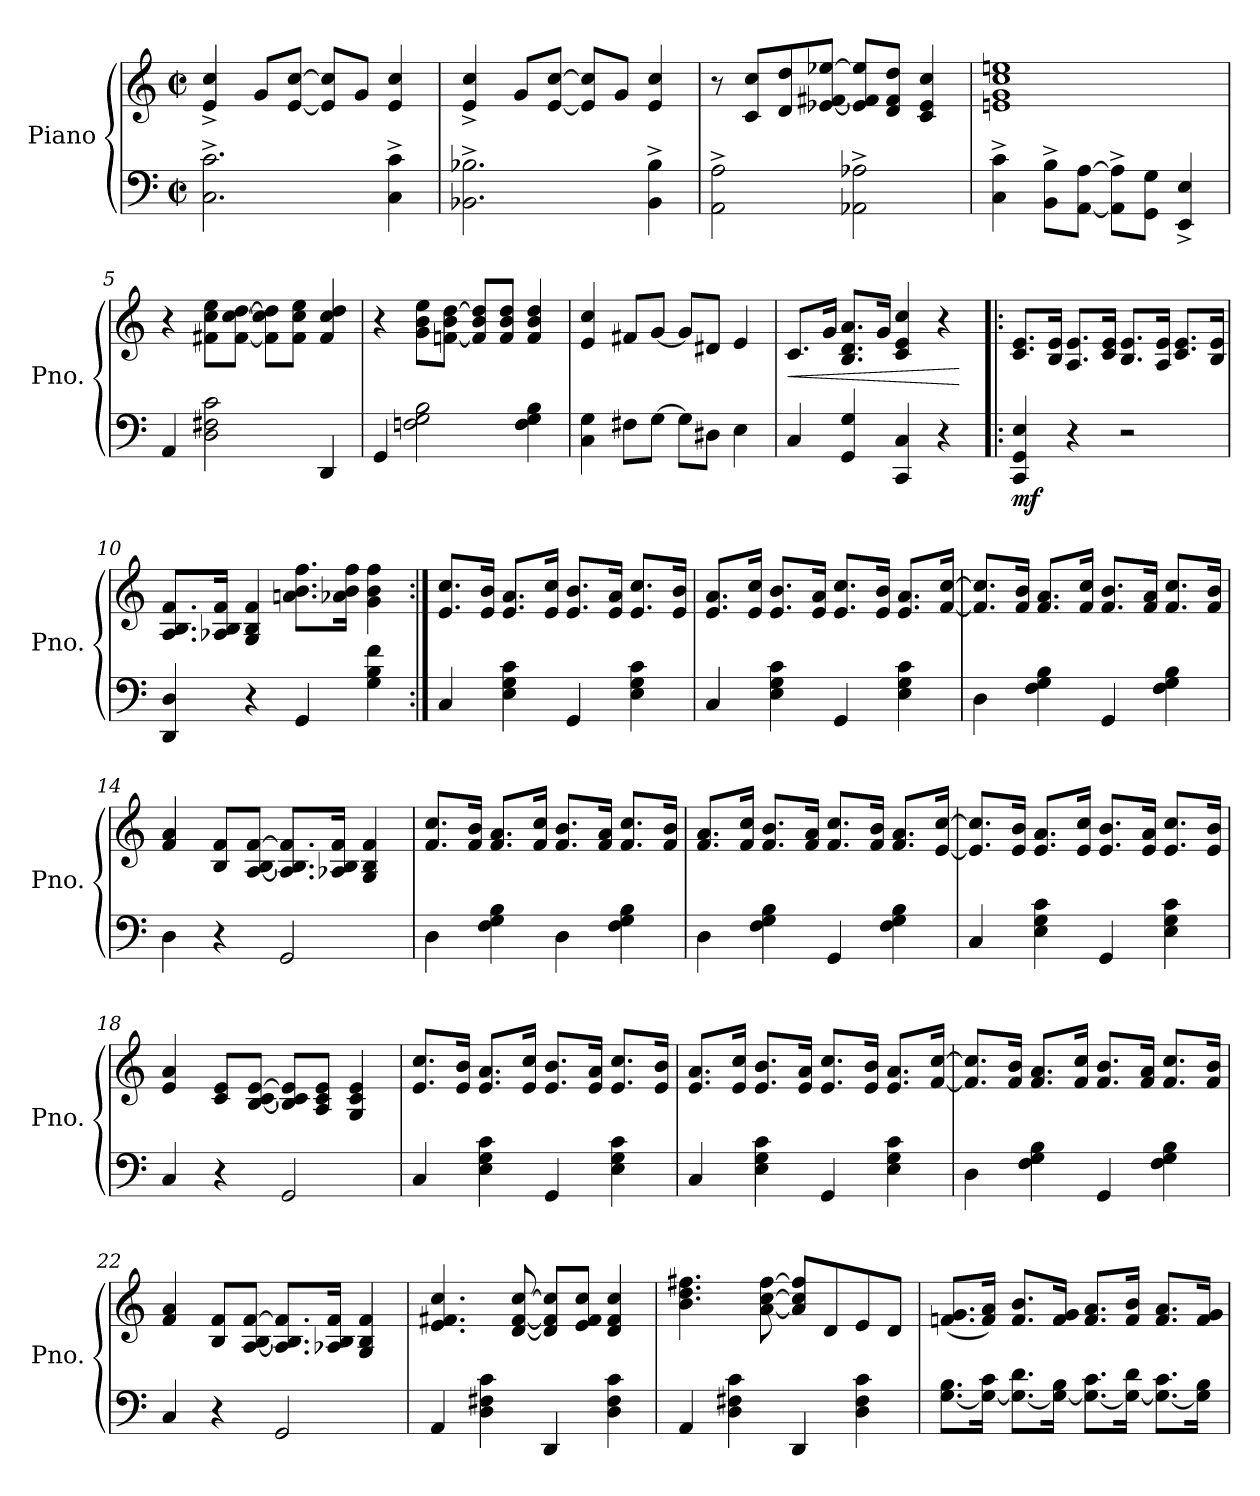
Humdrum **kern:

**kern	**kern	**dynam
*part1	*part1	*part1
*staff2	*staff1	*staff1/2
*I"Piano	*	*
*I'Pno.	*	*
*clefF4	*clefG2	*
*k[]	*k[]	*
*M4/4	*M4/4	*
*met(c|)	*met(c|)	*
=1	=1	=1
2.C\^ 2.c\^	4e/^ 4cc/^	.
.	8g/L	.
.	[8e/ [8cc/J	.
.	8e/] 8cc/]L	.
.	8g/J	.
4C\^ 4c\^	4e/ 4cc/	.
=2	=2	=2
2.BB-X\^ 2.B-X\^	4e/^ 4cc/^	.
.	8g/L	.
.	[8e/ [8cc/J	.
.	8e/] 8cc/]L	.
.	8g/J	.
4BB-\^ 4B-\^	4e/ 4cc/	.
=3	=3	=3
2AA\^ 2A\^	8r	.
.	8c/ 8cc/L	.
.	8d/ 8dd/	.
.	[8e-X/ [8f#X/ [8ee-X/J	.
2AA-X\^ 2A-X\^	8e-/] 8f#/] 8ee-/]L	.
.	8d/ 8f#/ 8dd/J	.
.	4c/ 4e-/ 4cc/	.
=4	=4	=4
4C\^ 4c\^	1en 1g 1cc 1een	.
8BB\^ 8B\^L	.	.
[8AA\ [8A\J	.	.
8AA\]^ 8A\]^L	.	.
8GG\ 8G\J	.	.
4EE/^ 4E/^	.	.
=5	=5	=5
4AA/	4r	.
2D\ 2F#X\ 2c\	8f#X\ 8cc\ 8ee\L	.
.	[8f#\ [8cc\ [8dd\J	.
.	8f#\] 8cc\] 8dd\]L	.
.	8f#\ 8cc\ 8ee\J	.
4DD/	4f#/ 4cc/ 4dd/	.
!!LO:LB:g=z
=6	=6	=6
4GG/	4r	.
2Fn\ 2G\ 2B\	8g\ 8b\ 8ee\L	.
.	[8fn\ 8b\ [8dd\J	.
.	8f/] 8b/ 8dd/]L	.
.	8f/ 8b/ 8dd/J	.
4F\ 4G\ 4B\	4f/ 4b/ 4dd/	.
=7	=7	=7
4C\ 4G\	4e/ 4cc/	.
8F#X\L	8f#X/L	.
[8G\J	[8g/J	.
8G\L]	8g/L]	.
8D#X\J	8d#X/J	.
4E\	4e/	.
=8	=8	=8
!	!	!LO:HP:b
4C/	8.c/L	<
.	16g/Jk	.
4GG/ 4G/	8.B/ 8.d/ 8.a/L	.
.	16g/Jk	.
4CC/ 4C/	4c/ 4e/ 4cc/	.
4r	4r	.
.	.	[
=9!|:	=9!|:	=9!|:
!	!	!LO:DY:b=2
4CC/ 4GG/ 4E/	8.c/ 8.e/L	mf
.	16B/ 16e/Jk	.
4r	8.A/ 8.e/L	.
.	16c/ 16e/Jk	.
2r	8.B/ 8.e/L	.
.	16A/ 16e/Jk	.
.	8.c/ 8.e/L	.
.	16B/ 16e/Jk	.
!!LO:LB:g=z
=10	=10	=10
4DD/ 4D/	8.A/ 8.B/ 8.f/L	.
.	16A-X/ 16B/ 16f/Jk	.
4r	4G/ 4B/ 4f/	.
4GG/	8.ani\ 8.b\ 8.ff\L	.
.	16a-X\ 16b\ 16ff\Jk	.
4G\ 4B\ 4f\	4g\ 4b\ 4ff\	.
=11:|!	=11:|!	=11:|!
4C/	8.e/ 8.cc/L	.
.	16e/ 16b/Jk	.
4E\ 4G\ 4c\	8.e/ 8.a/L	.
.	16e/ 16cc/Jk	.
4GG/	8.e/ 8.b/L	.
.	16e/ 16a/Jk	.
4E\ 4G\ 4c\	8.e/ 8.cc/L	.
.	16e/ 16b/Jk	.
=12	=12	=12
4C/	8.e/ 8.a/L	.
.	16e/ 16cc/Jk	.
4E\ 4G\ 4c\	8.e/ 8.b/L	.
.	16e/ 16a/Jk	.
4GG/	8.e/ 8.cc/L	.
.	16e/ 16b/Jk	.
4E\ 4G\ 4c\	8.e/ 8.a/L	.
.	[16f/ [16cc/Jk	.
=13	=13	=13
4D\	8.f/] 8.cc/]L	.
.	16f/ 16b/Jk	.
4F\ 4G\ 4B\	8.f/ 8.a/L	.
.	16f/ 16cc/Jk	.
4GG/	8.f/ 8.b/L	.
.	16f/ 16a/Jk	.
4F\ 4G\ 4B\	8.f/ 8.cc/L	.
.	16f/ 16b/Jk	.
!!LO:PB:g=z
=14	=14	=14
4D\	4f/ 4a/	.
4r	8B/ 8f/L	.
.	[8A/ [8B/ [8f/J	.
2GG/	8.A/] 8.B/] 8.f/]L	.
.	16A-X/ 16B/ 16f/Jk	.
.	4G/ 4B/ 4f/	.
=15	=15	=15
4D\	8.f/ 8.cc/L	.
.	16f/ 16b/Jk	.
4F\ 4G\ 4B\	8.f/ 8.a/L	.
.	16f/ 16cc/Jk	.
4D\	8.f/ 8.b/L	.
.	16f/ 16a/Jk	.
4F\ 4G\ 4B\	8.f/ 8.cc/L	.
.	16f/ 16b/Jk	.
=16	=16	=16
4D\	8.f/ 8.a/L	.
.	16f/ 16cc/Jk	.
4F\ 4G\ 4B\	8.f/ 8.b/L	.
.	16f/ 16a/Jk	.
4GG/	8.f/ 8.cc/L	.
.	16f/ 16b/Jk	.
4F\ 4G\ 4B\	8.f/ 8.a/L	.
.	[16e/ [16cc/Jk	.
=17	=17	=17
4C/	8.e/] 8.cc/]L	.
.	16e/ 16b/Jk	.
4E\ 4G\ 4c\	8.e/ 8.a/L	.
.	16e/ 16cc/Jk	.
4GG/	8.e/ 8.b/L	.
.	16e/ 16a/Jk	.
4E\ 4G\ 4c\	8.e/ 8.cc/L	.
.	16e/ 16b/Jk	.
!!LO:LB:g=z
=18	=18	=18
4C/	4e/ 4a/	.
4r	8c/ 8e/L	.
.	[8B/ [8c/ [8e/J	.
2GG/	8B/] 8c/] 8e/]L	.
.	8A/ 8c/ 8e/J	.
.	4G/ 4c/ 4e/	.
=19	=19	=19
4C/	8.e/ 8.cc/L	.
.	16e/ 16b/Jk	.
4E\ 4G\ 4c\	8.e/ 8.a/L	.
.	16e/ 16cc/Jk	.
4GG/	8.e/ 8.b/L	.
.	16e/ 16a/Jk	.
4E\ 4G\ 4c\	8.e/ 8.cc/L	.
.	16e/ 16b/Jk	.
=20	=20	=20
4C/	8.e/ 8.a/L	.
.	16e/ 16cc/Jk	.
4E\ 4G\ 4c\	8.e/ 8.b/L	.
.	16e/ 16a/Jk	.
4GG/	8.e/ 8.cc/L	.
.	16e/ 16b/Jk	.
4E\ 4G\ 4c\	8.e/ 8.a/L	.
.	[16f/ [16cc/Jk	.
=21	=21	=21
4D\	8.f/] 8.cc/]L	.
.	16f/ 16b/Jk	.
4F\ 4G\ 4B\	8.f/ 8.a/L	.
.	16f/ 16cc/Jk	.
4GG/	8.f/ 8.b/L	.
.	16f/ 16a/Jk	.
4F\ 4G\ 4B\	8.f/ 8.cc/L	.
.	16f/ 16b/Jk	.
!!LO:LB:g=z
=22	=22	=22
4C/	4f/ 4a/	.
4r	8B/ 8f/L	.
.	[8A/ [8B/ [8f/J	.
2GG/	8.A/] 8.B/] 8.f/]L	.
.	16A-X/ 16B/ 16f/Jk	.
.	4G/ 4B/ 4f/	.
=23	=23	=23
4AA/	4.e/ 4.f#X/ 4.cc/	.
4D\ 4F#X\ 4c\	.	.
.	[8d/ [8f#/ [8cc/	.
4DD/	8d/] 8f#/] 8cc/]L	.
.	8e/ 8f#/ 8cc/J	.
4D\ 4F#\ 4c\	4d/ 4f#/ 4cc/	.
=24	=24	=24
4AA/	4.b\ 4.dd\ 4.ff#X\	.
4D\ 4F#X\ 4c\	.	.
.	[8a\ [8cc\ [8ff#\	.
4DD/	8a/] 8cc/] 8ff#/]L	.
.	8d/	.
4D\ 4F#\ 4c\	8e/	.
.	8d/J	.
!!LO:LB:g=z
=25	=25	=25
[8.G\ 8.B\L	(>8.fn/ 8.g/L	.
16G\_ 16c\Jk	16f/ 16a/Jk)	.
8.G\_ 8.d\L	8.f/ 8.b/L	.
16G\_ 16B\Jk	16f/ 16g/Jk	.
8.G\_ 8.c\L	8.f/ 8.a/L	.
16G\_ 16d\Jk	16f/ 16b/Jk	.
8.G\_ 8.c\L	8.f/ 8.a/L	.
16G\] 16B\Jk	16f/ 16g/Jk	.
=	=	=
*-	*-	*-
